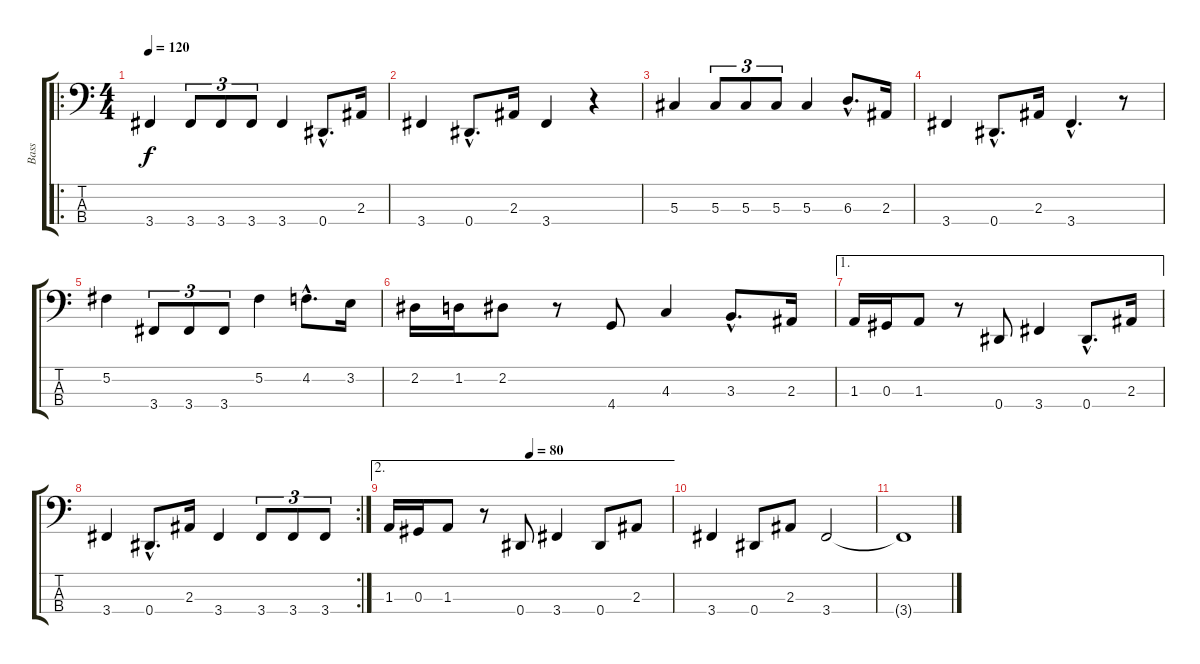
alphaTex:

\track ("Bass" "Bass") {instrument electricbassfinger}
\staff {score tabs}
\tuning (Gb2 Db2 Ab1 Eb1) {hide}
\ro
\ts (4 4)
\tempo 120
\clef f4
\ks c
3.4.4{dy f instrument electricbassfinger} 3.4.8{tu (3 2)} 3.4.8{tu (3 2)} 3.4.8{tu (3 2)} 3.4.4 0.4{hac}.8{d} 2.3.16 |
3.4.4 0.4{hac}.8{d} 2.3.16 3.4.4 r.4 |
5.3.4 5.3.8{tu (3 2)} 5.3.8{tu (3 2)} 5.3.8{tu (3 2)} 5.3.4 6.3{hac}.8{d} 2.3.16 |
3.4.4 0.4{hac}.8{d} 2.3.16 3.4{hac}.4{d} r.8 |
5.2.4 3.4.8{tu (3 2)} 3.4.8{tu (3 2)} 3.4.8{tu (3 2)} 5.2.4 4.2{hac}.8{d} 3.2.16 |
2.2.16 1.2.16 2.2.8 r.8 4.4.8 4.3.4 3.3{hac}.8{d} 2.3.16 |
\ae 1
1.3.16 0.3.16 1.3.8 r.8 0.4.8 3.4.4 0.4{hac}.8{d} 2.3.16 |
\rc 2
3.4.4 0.4{hac}.8{d} 2.3.16 3.4.4 3.4.8{tu (3 2)} 3.4.8{tu (3 2)} 3.4.8{tu (3 2)} |
\ae 2
\tempo (80 0.5)
1.3.16 0.3.16 1.3.8 r.8 0.4.8 3.4.4 0.4.8 2.3.8 |
3.4.4 0.4.8 2.3.8 3.4.2 |
3.4{t}.1
